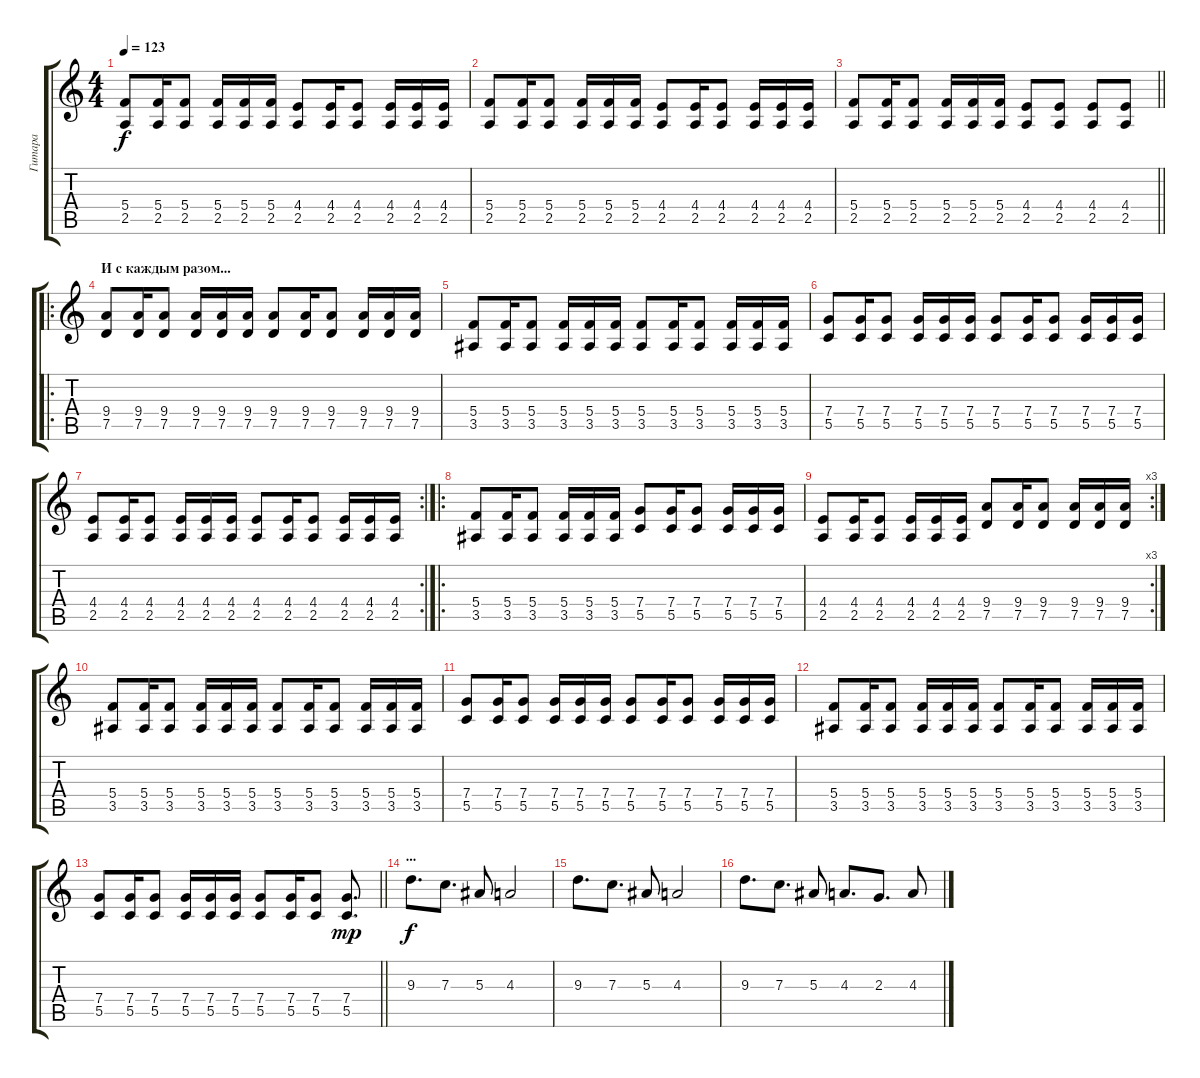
\track ("Гитара" "Гитара") {instrument distortionguitar}
\staff {score tabs}
\tuning (D4 A3 F3 C3 G2 D2) {hide}
\ts (4 4)
\tempo 123
\clef g2
\ks c
(5.4 2.5).8{dy f} (5.4 2.5).16 (5.4 2.5).8 (5.4 2.5).16 (5.4 2.5).16 (5.4 2.5).16 (4.4 2.5).8 (4.4 2.5).16 (4.4 2.5).8 (4.4 2.5).16 (4.4 2.5).16 (4.4 2.5).16 |
(5.4 2.5).8 (5.4 2.5).16 (5.4 2.5).8 (5.4 2.5).16 (5.4 2.5).16 (5.4 2.5).16 (4.4 2.5).8 (4.4 2.5).16 (4.4 2.5).8 (4.4 2.5).16 (4.4 2.5).16 (4.4 2.5).16 |
\barLineRight lightlight
(5.4 2.5).8 (5.4 2.5).16 (5.4 2.5).8 (5.4 2.5).16 (5.4 2.5).16 (5.4 2.5).16 (4.4 2.5).8 (4.4 2.5).8 (4.4 2.5).8 (4.4 2.5).8 |
\ro
\section ("" "И с каждым разом...")
(9.4 7.5).8{instrument distortionguitar} (9.4 7.5).16 (9.4 7.5).8 (9.4 7.5).16 (9.4 7.5).16 (9.4 7.5).16 (9.4 7.5).8 (9.4 7.5).16 (9.4 7.5).8 (9.4 7.5).16 (9.4 7.5).16 (9.4 7.5).16 |
(5.4 3.5).8 (5.4 3.5).16 (5.4 3.5).8 (5.4 3.5).16 (5.4 3.5).16 (5.4 3.5).16 (5.4 3.5).8 (5.4 3.5).16 (5.4 3.5).8 (5.4 3.5).16 (5.4 3.5).16 (5.4 3.5).16 |
(7.4 5.5).8 (7.4 5.5).16 (7.4 5.5).8 (7.4 5.5).16 (7.4 5.5).16 (7.4 5.5).16 (7.4 5.5).8 (7.4 5.5).16 (7.4 5.5).8 (7.4 5.5).16 (7.4 5.5).16 (7.4 5.5).16 |
\rc 2
(4.4 2.5).8 (4.4 2.5).16 (4.4 2.5).8 (4.4 2.5).16 (4.4 2.5).16 (4.4 2.5).16 (4.4 2.5).8 (4.4 2.5).16 (4.4 2.5).8 (4.4 2.5).16 (4.4 2.5).16 (4.4 2.5).16 |
\ro
(5.4 3.5).8 (5.4 3.5).16 (5.4 3.5).8 (5.4 3.5).16 (5.4 3.5).16 (5.4 3.5).16 (7.4 5.5).8 (7.4 5.5).16 (7.4 5.5).8 (7.4 5.5).16 (7.4 5.5).16 (7.4 5.5).16 |
\rc 3
(4.4 2.5).8 (4.4 2.5).16 (4.4 2.5).8 (4.4 2.5).16 (4.4 2.5).16 (4.4 2.5).16 (9.4 7.5).8 (9.4 7.5).16 (9.4 7.5).8 (9.4 7.5).16 (9.4 7.5).16 (9.4 7.5).16 |
(5.4 3.5).8 (5.4 3.5).16 (5.4 3.5).8 (5.4 3.5).16 (5.4 3.5).16 (5.4 3.5).16 (5.4 3.5).8 (5.4 3.5).16 (5.4 3.5).8 (5.4 3.5).16 (5.4 3.5).16 (5.4 3.5).16 |
(7.4 5.5).8 (7.4 5.5).16 (7.4 5.5).8 (7.4 5.5).16 (7.4 5.5).16 (7.4 5.5).16 (7.4 5.5).8 (7.4 5.5).16 (7.4 5.5).8 (7.4 5.5).16 (7.4 5.5).16 (7.4 5.5).16 |
(5.4 3.5).8 (5.4 3.5).16 (5.4 3.5).8 (5.4 3.5).16 (5.4 3.5).16 (5.4 3.5).16 (5.4 3.5).8 (5.4 3.5).16 (5.4 3.5).8 (5.4 3.5).16 (5.4 3.5).16 (5.4 3.5).16 |
\barLineRight lightlight
(7.4 5.5).8 (7.4 5.5).16 (7.4 5.5).8 (7.4 5.5).16 (7.4 5.5).16 (7.4 5.5).16 (7.4 5.5).8 (7.4 5.5).16 (7.4 5.5).8 (7.4 5.5).8{d dy mp} |
\section ("" "...")
9.3.8{d dy f} 7.3.8{d} 5.3.8 4.3.2 |
9.3.8{d} 7.3.8{d} 5.3.8 4.3.2 |
9.3.8{d} 7.3.8{d} 5.3.8 4.3.8{d} 2.3.8{d} 4.3.8
